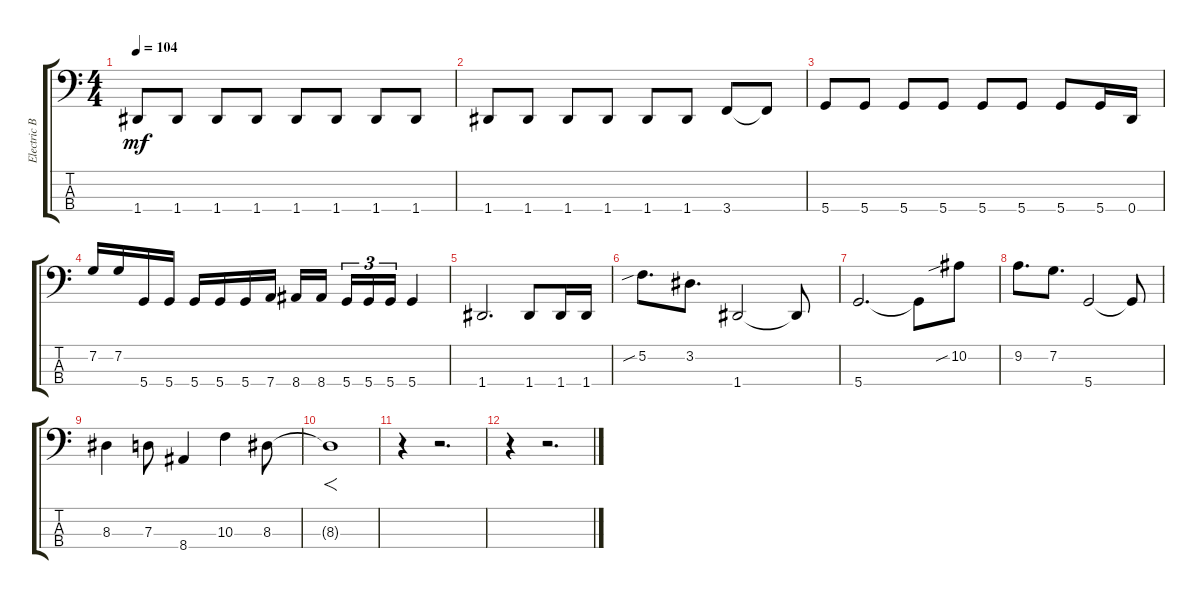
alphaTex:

\track ("Electric Bass" "Electric B") {instrument electricbassfinger}
\staff {score tabs}
\tuning (F2 C2 G1 D1) {hide}
\ts (4 4)
\tempo 104
\clef f4
\ks c
1.4.8{dy mf} 1.4.8 1.4.8 1.4.8 1.4.8 1.4.8 1.4.8 1.4.8 |
1.4.8 1.4.8 1.4.8 1.4.8 1.4.8 1.4.8 3.4.8 3.4{t}.8 |
5.4.8 5.4.8 5.4.8 5.4.8 5.4.8 5.4.8 5.4.8 5.4.16 0.4.16 |
7.2.16 7.2.16 5.4.16 5.4.16 5.4.16 5.4.16 5.4.16 7.4.16 8.4.16 8.4.16{beam splitsecondary} 5.4.16{tu (3 2)} 5.4.16{tu (3 2)} 5.4.16{tu (3 2)} 5.4.4 |
1.4.2{d} 1.4.8 1.4.16 1.4.16 |
5.2{sib}.8{d} 3.2.8{d} 1.4.2 1.4{t}.8 |
5.4.2{d} 5.4{t}.8 10.2{sib}.8 |
9.2.8{d} 7.2.8{d} 5.4.2 5.4{t}.8 |
8.3.4 7.3.8 8.4.4 10.3.4 8.3.8 |
8.3{t}.1{f} |
r.4 r.2{d} |
r.4 r.2{d}
